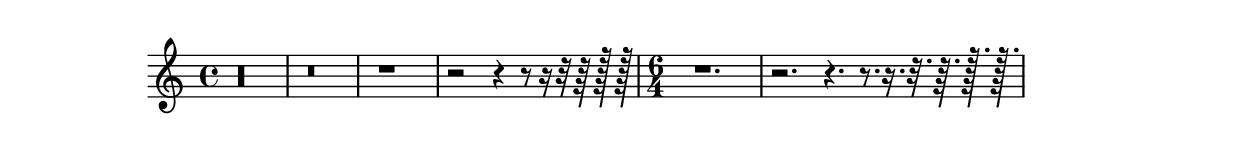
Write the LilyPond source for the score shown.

\version "2.1.30"

\header{
texidoc="
There is a big variety of rests.  Note that the dot of 8th, 16th and 32nd 
rests rest should be next to the top of the rest.  All rests except the 
whole rest are centered on the middle staff line.
"
}


	\score { \notes {
	\time 4/4
r \longa * 1/4  r\breve * 1/2 
r1 r2 r4 r8 r16 r32 r64 r128 r128
\time 6/4
r1. r2. r4. r8. r16. r32. r64. r128. r128.
}}

